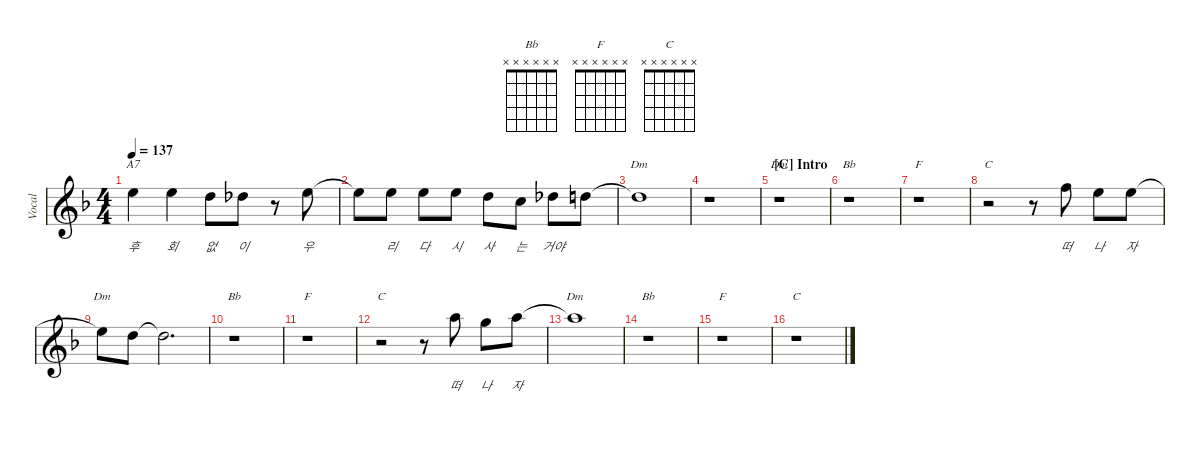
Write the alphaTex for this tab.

\defaultSystemsLayout 4
\hideDynamics
\bracketExtendMode nobrackets
\track ("Singer" "Vocal") {defaultSystemsLayout 4 instrument voiceoohs}
\staff {score}
\tuning (E4 B3 G3 D3 A2 E2)
\chord ("Dm" x x x x x x)
\chord ("Bb" x x x x x x)
\chord ("F" x x x x x x)
\chord ("C" x x x x x x)
\chord ("Dm" 12 x x x x x) {firstfret 12 showdiagram false showfingering false}
\chord ("A7" 12 x x x x x) {firstfret 12 showdiagram false showfingering false}
\chord ("Dm" 10 x x x x x) {firstfret 10 showdiagram false showfingering false}
\chord ("Dm" 17 x x x x x) {firstfret 17 showdiagram false showfingering false}
\ts (4 4)
\tempo 137
\clef g2
\ks f
12.1{acc forcenatural}.4{ch "A7" lyrics (0 "후") lyrics (1 "") lyrics (2 "") lyrics (3 "") lyrics (4 "") dy mf} 12.1{acc forcenatural}.4{lyrics (0 "회") lyrics (1 "") lyrics (2 "") lyrics (3 "") lyrics (4 "")} 10.1{acc forcenatural}.8{lyrics (0 "없") lyrics (1 "") lyrics (2 "") lyrics (3 "") lyrics (4 "")} 9.1{acc b}.8{lyrics (0 "이") lyrics (1 "") lyrics (2 "") lyrics (3 "") lyrics (4 "")} r.8 12.1{acc forcenatural}.8{lyrics (0 "우") lyrics (1 "") lyrics (2 "") lyrics (3 "") lyrics (4 "")} |
12.1{t acc forcenatural}.8 12.1{acc forcenatural}.8{lyrics (0 "리") lyrics (1 "") lyrics (2 "") lyrics (3 "") lyrics (4 "")} 12.1{acc forcenatural}.8{lyrics (0 "다") lyrics (1 "") lyrics (2 "") lyrics (3 "") lyrics (4 "")} 12.1{acc forcenatural}.8{lyrics (0 "시") lyrics (1 "") lyrics (2 "") lyrics (3 "") lyrics (4 "")} 10.1{acc forcenatural}.8{lyrics (0 "사") lyrics (1 "") lyrics (2 "") lyrics (3 "") lyrics (4 "")} 8.1{acc forcenatural}.8{lyrics (0 "는") lyrics (1 "") lyrics (2 "") lyrics (3 "") lyrics (4 "")} 9.1{acc b}.8{lyrics (0 "거야") lyrics (1 "") lyrics (2 "") lyrics (3 "") lyrics (4 "")} 10.1{acc forcenatural}.8 |
10.1{t acc forcenatural}.1{ch "Dm"} |
r.1 |
\section ("C" "Intro")
r.1{ch "Dm"} |
r.1{ch "Bb"} |
r.1{ch "F"} |
r.2{ch "C"} r.8 13.1{acc forcenatural}.8{lyrics (0 "떠") lyrics (1 "") lyrics (2 "") lyrics (3 "") lyrics (4 "")} 12.1{acc forcenatural}.8{lyrics (0 "나") lyrics (1 "") lyrics (2 "") lyrics (3 "") lyrics (4 "")} 12.1{acc forcenatural}.8{lyrics (0 "자") lyrics (1 "") lyrics (2 "") lyrics (3 "") lyrics (4 "")} |
\scale
1.42844 12.1{t acc forcenatural}.8{ch "Dm"} 10.1{acc forcenatural}.8 10.1{t acc forcenatural}.2{d} |
\scale
0.837646 r.1{ch "Bb"} |
\scale
0.849607 r.1{ch "F"} |
r.2{ch "C"} r.8 17.1{acc forcenatural}.8{lyrics (0 "떠") lyrics (1 "") lyrics (2 "") lyrics (3 "") lyrics (4 "")} 15.1{acc forcenatural}.8{lyrics (0 "나") lyrics (1 "") lyrics (2 "") lyrics (3 "") lyrics (4 "")} 17.1{acc forcenatural}.8{lyrics (0 "자") lyrics (1 "") lyrics (2 "") lyrics (3 "") lyrics (4 "")} |
17.1{t acc forcenatural}.1{ch "Dm"} |
r.1{ch "Bb"} |
r.1{ch "F"} |
r.1{ch "C"}
